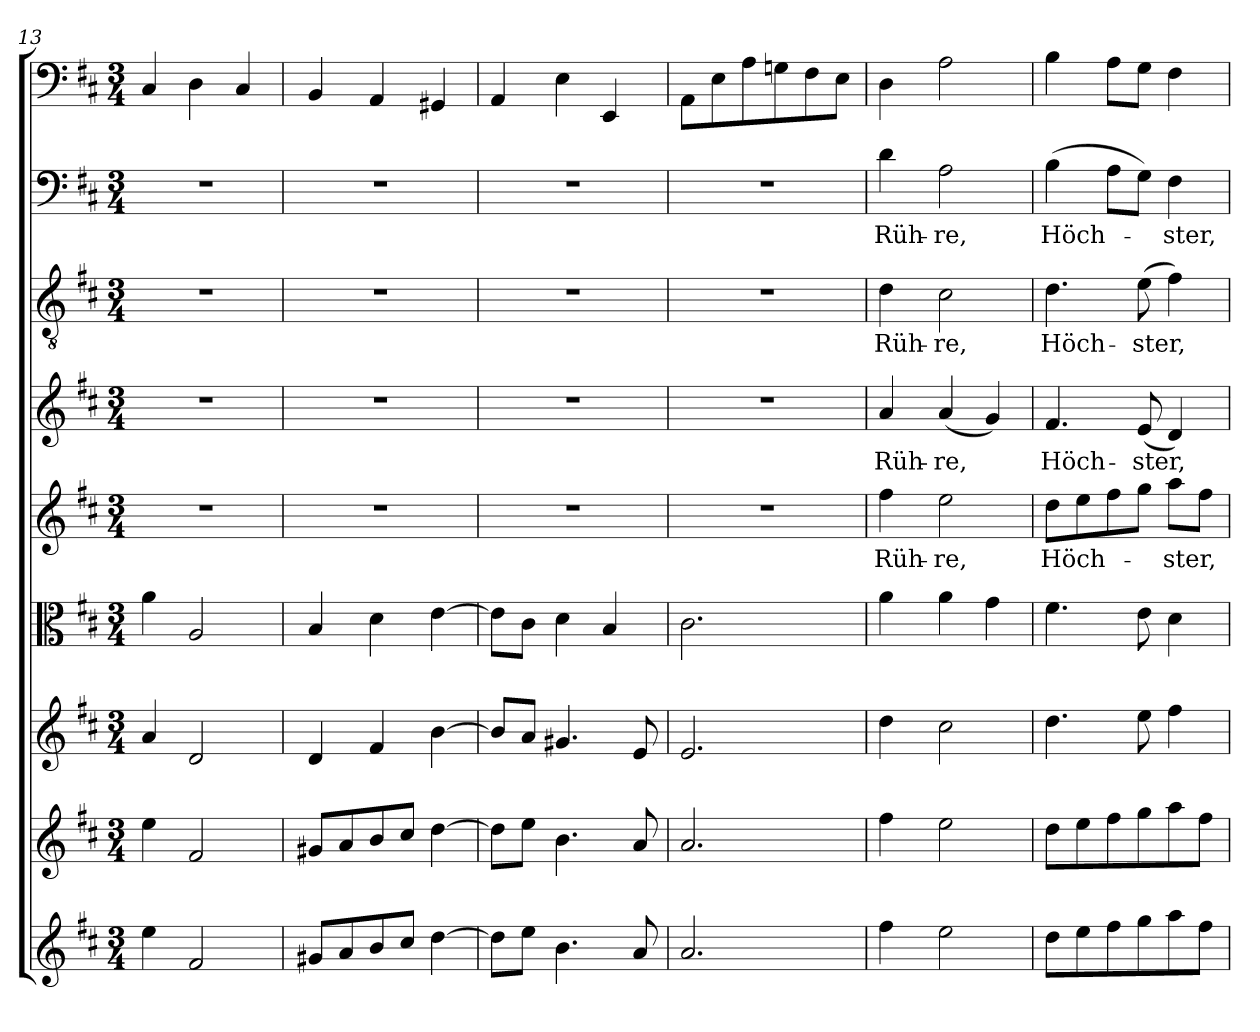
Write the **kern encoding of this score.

**kern	**kern	**kern	**kern	**kern	**text	**kern	**text	**kern	**text	**kern	**text	**kern
*part9	*part8	*part7	*part6	*part5	*part5	*part4	*part4	*part3	*part3	*part2	*part2	*part1
*staff9	*staff8	*staff7	*staff6	*staff5	*staff5	*staff4	*staff4	*staff3	*staff3	*staff2	*staff2	*staff1
*clefG2	*clefG2	*clefG2	*clefC3	*clefG2	*	*clefG2	*	*clefGv2	*	*clefF4	*	*clefF4
*k[f#c#]	*k[f#c#]	*k[f#c#]	*k[f#c#]	*k[f#c#]	*	*k[f#c#]	*	*k[f#c#]	*	*k[f#c#]	*	*k[f#c#]
*b:	*b:	*b:	*b:	*b:	*	*b:	*	*b:	*	*b:	*	*b:
*M3/4	*M3/4	*M3/4	*M3/4	*M3/4	*	*M3/4	*	*M3/4	*	*M3/4	*	*M3/4
=13	=13	=13	=13	=13	=13	=13	=13	=13	=13	=13	=13	=13
4ee\	4ee\	4a/	4a\	2.r	.	2.r	.	2.r	.	2.r	.	4C#/
2f#/	2f#/	2d/	2A/	.	.	.	.	.	.	.	.	4D\
.	.	.	.	.	.	.	.	.	.	.	.	4C#/
=14	=14	=14	=14	=14	=14	=14	=14	=14	=14	=14	=14	=14
8g#X/L	8g#X/L	4d/	4B/	2.r	.	2.r	.	2.r	.	2.r	.	4BB/
8a/	8a/	.	.	.	.	.	.	.	.	.	.	.
8b/	8b/	4f#/	4d\	.	.	.	.	.	.	.	.	4AA/
8cc#/J	8cc#/J	.	.	.	.	.	.	.	.	.	.	.
[4dd\	[4dd\	[4b\	[4e\	.	.	.	.	.	.	.	.	4GG#X/
=15	=15	=15	=15	=15	=15	=15	=15	=15	=15	=15	=15	=15
8dd\L]	8dd\L]	8b/L]	8e\L]	2.r	.	2.r	.	2.r	.	2.r	.	4AA/
8ee\J	8ee\J	8a/J	8c#\J	.	.	.	.	.	.	.	.	.
4.b\	4.b\	4.g#X/	4d\	.	.	.	.	.	.	.	.	4E\
.	.	.	4B/	.	.	.	.	.	.	.	.	4EE/
8a/	8a/	8e/	.	.	.	.	.	.	.	.	.	.
=16	=16	=16	=16	=16	=16	=16	=16	=16	=16	=16	=16	=16
2.a/	2.a/	2.e/	2.c#\	2.r	.	2.r	.	2.r	.	2.r	.	8AA\L
.	.	.	.	.	.	.	.	.	.	.	.	8E\
.	.	.	.	.	.	.	.	.	.	.	.	8A\
.	.	.	.	.	.	.	.	.	.	.	.	8Gn\
.	.	.	.	.	.	.	.	.	.	.	.	8F#\
.	.	.	.	.	.	.	.	.	.	.	.	8E\J
=17	=17	=17	=17	=17	=17	=17	=17	=17	=17	=17	=17	=17
4ff#\	4ff#\	4dd\	4a\	4ff#\	Rüh-	4a/	Rüh-	4d\	Rüh-	4d\	Rüh-	4D\
2ee\	2ee\	2cc#\	4a\	2ee\	-re,	(4a/	-re,	2c#\	-re,	2A\	-re,	2A\
.	.	.	4g\	.	.	4g/)	.	.	.	.	.	.
=18	=18	=18	=18	=18	=18	=18	=18	=18	=18	=18	=18	=18
8dd\L	8dd\L	4.dd\	4.f#\	8dd\L	Höch-	4.f#/	Höch-	4.d\	Höch-	(4B\	Höch-	4B\
8ee\	8ee\	.	.	8ee\	.	.	.	.	.	.	.	.
8ff#\	8ff#\	.	.	8ff#\	.	.	.	.	.	8A\L	.	8A\L
8gg\	8gg\	8ee\	8e\	8gg\J	.	(8e/	-ster,	(8e\	-ster,	8G\J)	.	8G\J
8aa\	8aa\	4ff#\	4d\	8aa\L	-ster,	4d/)	.	4f#\)	.	4F#\	-ster,	4F#\
8ff#\J	8ff#\J	.	.	8ff#\J	.	.	.	.	.	.	.	.
=	=	=	=	=	=	=	=	=	=	=	=	=
*-	*-	*-	*-	*-	*-	*-	*-	*-	*-	*-	*-	*-
